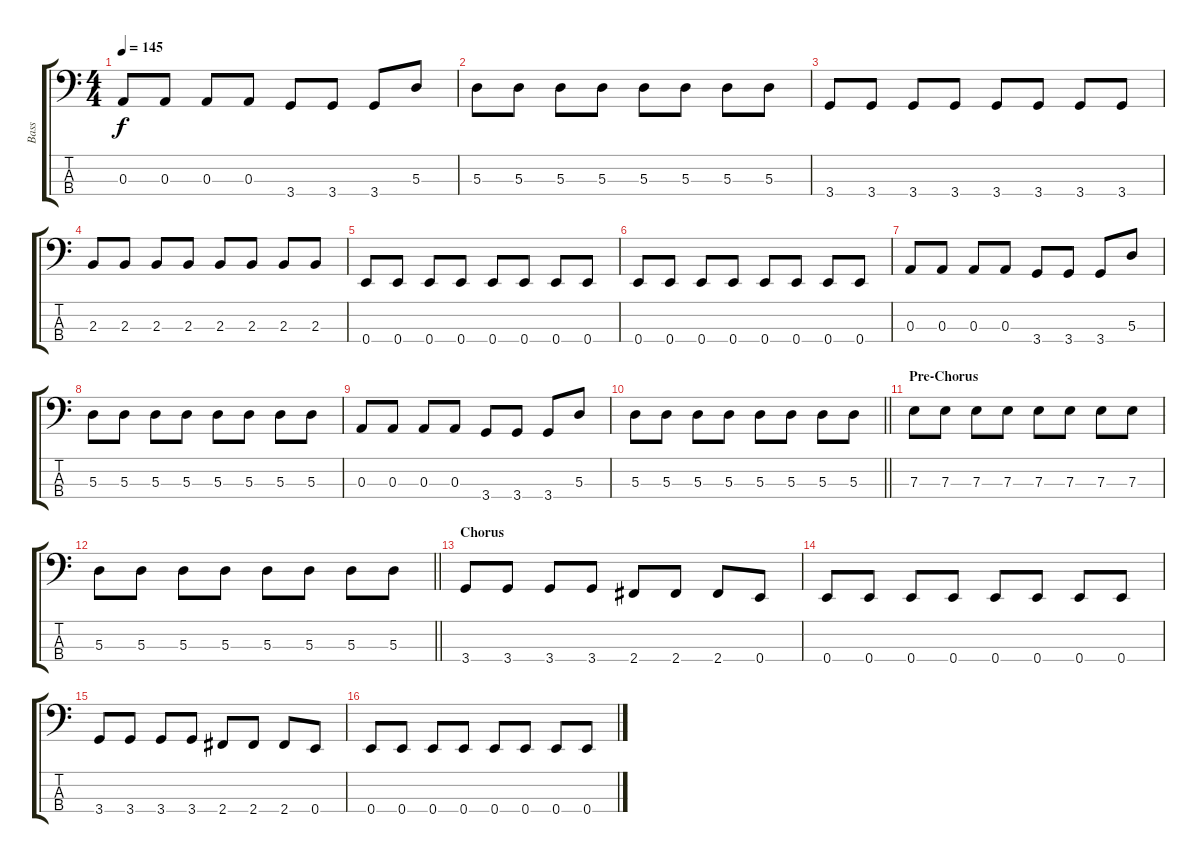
\track ("Bass" "Bass") {instrument electricbassfinger}
\staff {score tabs}
\tuning (G2 D2 A1 E1) {hide}
\ts (4 4)
\tempo 145
\clef f4
\ks c
0.3.8{dy f} 0.3.8 0.3.8 0.3.8 3.4.8 3.4.8 3.4.8 5.3.8 |
5.3.8 5.3.8 5.3.8 5.3.8 5.3.8 5.3.8 5.3.8 5.3.8 |
3.4.8 3.4.8 3.4.8 3.4.8 3.4.8 3.4.8 3.4.8 3.4.8 |
2.3.8 2.3.8 2.3.8 2.3.8 2.3.8 2.3.8 2.3.8 2.3.8 |
0.4.8 0.4.8 0.4.8 0.4.8 0.4.8 0.4.8 0.4.8 0.4.8 |
0.4.8 0.4.8 0.4.8 0.4.8 0.4.8 0.4.8 0.4.8 0.4.8 |
0.3.8 0.3.8 0.3.8 0.3.8 3.4.8 3.4.8 3.4.8 5.3.8 |
5.3.8 5.3.8 5.3.8 5.3.8 5.3.8 5.3.8 5.3.8 5.3.8 |
0.3.8 0.3.8 0.3.8 0.3.8 3.4.8 3.4.8 3.4.8 5.3.8 |
\barLineRight lightlight
5.3.8 5.3.8 5.3.8 5.3.8 5.3.8 5.3.8 5.3.8 5.3.8 |
\section ("" "Pre-Chorus")
7.3.8 7.3.8 7.3.8 7.3.8 7.3.8 7.3.8 7.3.8 7.3.8 |
\barLineRight lightlight
5.3.8 5.3.8 5.3.8 5.3.8 5.3.8 5.3.8 5.3.8 5.3.8 |
\section ("" "Chorus")
3.4.8 3.4.8 3.4.8 3.4.8 2.4.8 2.4.8 2.4.8 0.4.8 |
0.4.8 0.4.8 0.4.8 0.4.8 0.4.8 0.4.8 0.4.8 0.4.8 |
3.4.8 3.4.8 3.4.8 3.4.8 2.4.8 2.4.8 2.4.8 0.4.8 |
0.4.8 0.4.8 0.4.8 0.4.8 0.4.8 0.4.8 0.4.8 0.4.8
